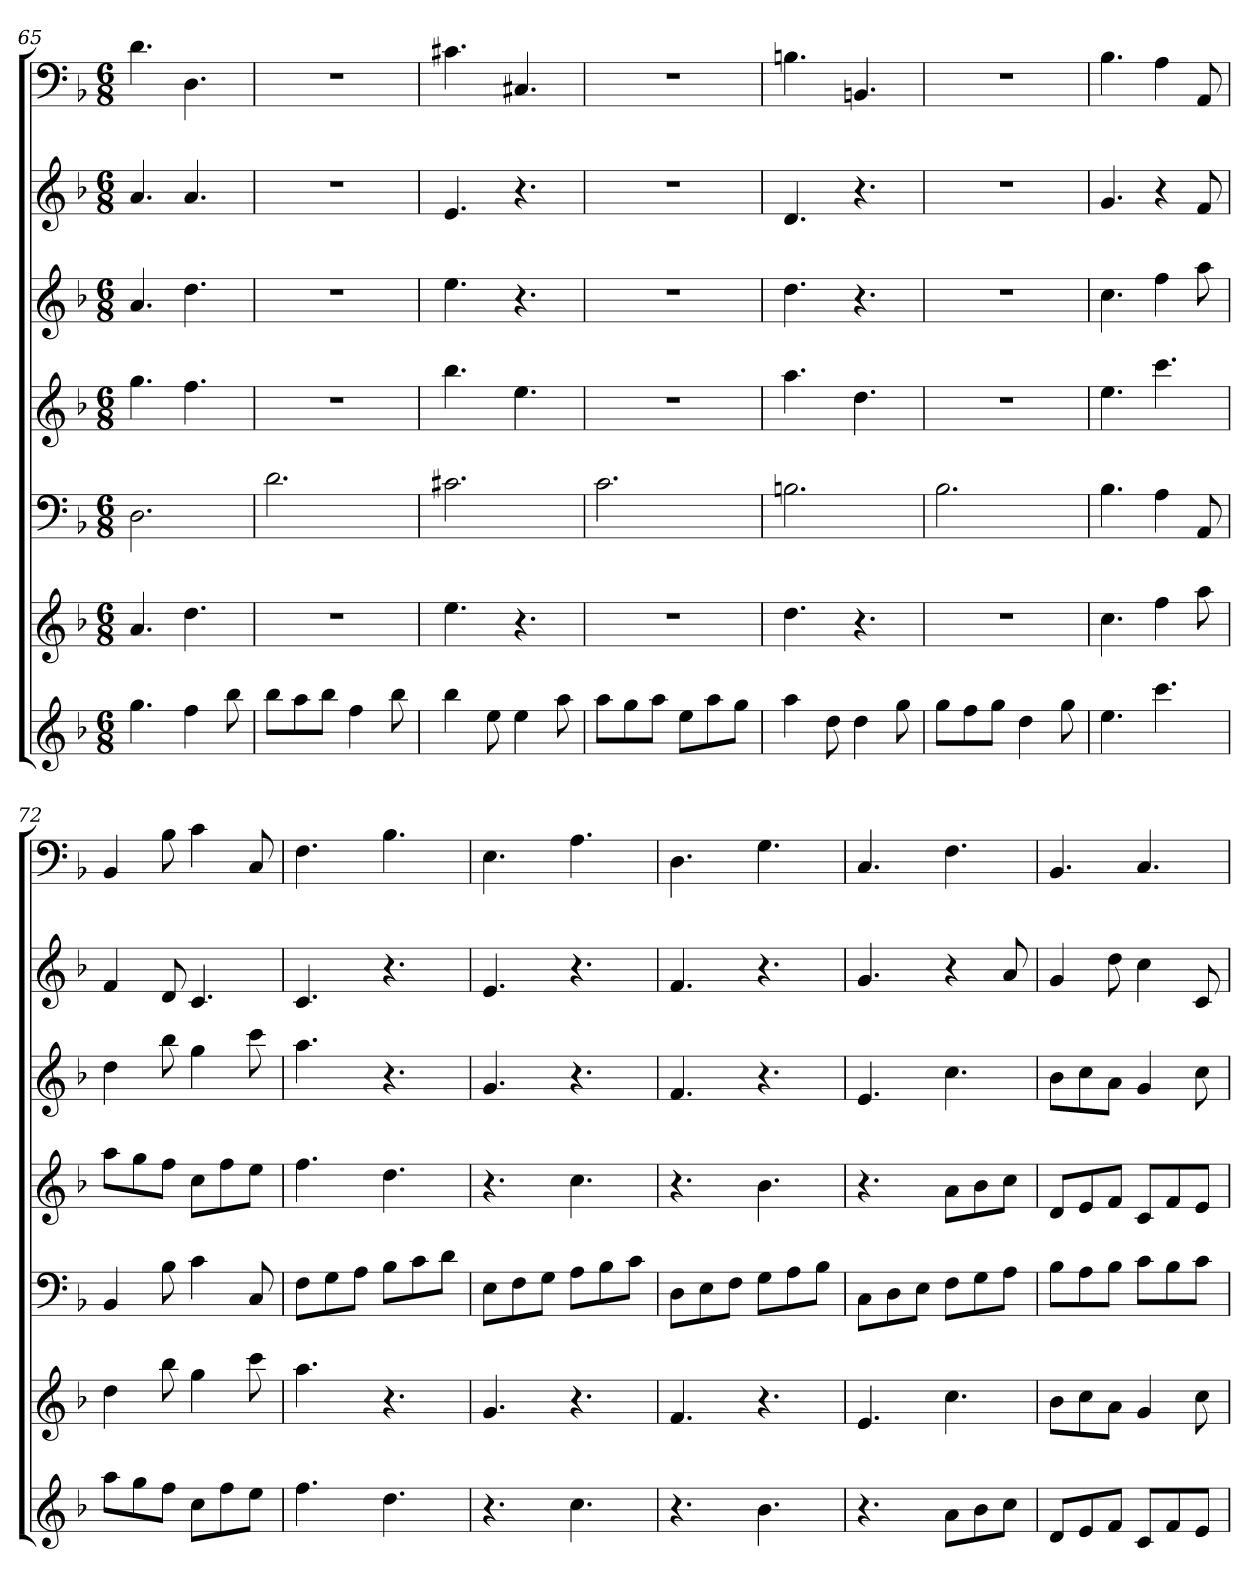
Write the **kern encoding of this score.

**kern	**kern	**kern	**kern	**kern	**kern	**kern
*part7	*part6	*part5	*part4	*part3	*part2	*part1
*staff7	*staff6	*staff5	*staff4	*staff3	*staff2	*staff1
*k[b-]	*k[b-]	*k[b-]	*k[b-]	*k[b-]	*k[b-]	*k[b-]
*F:	*F:	*F:	*F:	*F:	*F:	*F:
*M6/8	*M6/8	*M6/8	*M6/8	*M6/8	*M6/8	*M6/8
=65	=65	=65	=65	=65	=65	=65
4.gg	4.a	2.D	4.gg	4.a	4.a	4.d
4ff	4.dd	.	4.ff	4.dd	4.a	4.D
8bb-	.	.	.	.	.	.
=66	=66	=66	=66	=66	=66	=66
8bb-L	2.r	2.d	2.r	2.r	2.r	2.r
8aa	.	.	.	.	.	.
8bb-J	.	.	.	.	.	.
4ff	.	.	.	.	.	.
8bb-	.	.	.	.	.	.
=67	=67	=67	=67	=67	=67	=67
4bb-	4.ee	2.c#X	4.bb-	4.ee	4.e	4.c#X
8ee	.	.	.	.	.	.
4ee	4.r	.	4.ee	4.r	4.r	4.C#X
8aa	.	.	.	.	.	.
=68	=68	=68	=68	=68	=68	=68
8aaL	2.r	2.c	2.r	2.r	2.r	2.r
8gg	.	.	.	.	.	.
8aaJ	.	.	.	.	.	.
8eeL	.	.	.	.	.	.
8aa	.	.	.	.	.	.
8ggJ	.	.	.	.	.	.
=69	=69	=69	=69	=69	=69	=69
4aa	4.dd	2.Bn	4.aa	4.dd	4.d	4.Bn
8dd	.	.	.	.	.	.
4dd	4.r	.	4.dd	4.r	4.r	4.BBn
8gg	.	.	.	.	.	.
=70	=70	=70	=70	=70	=70	=70
8ggL	2.r	2.B-	2.r	2.r	2.r	2.r
8ff	.	.	.	.	.	.
8ggJ	.	.	.	.	.	.
4dd	.	.	.	.	.	.
8gg	.	.	.	.	.	.
=71	=71	=71	=71	=71	=71	=71
4.ee	4.cc	4.B-	4.ee	4.cc	4.g	4.B-
4.ccc	4ff	4A	4.ccc	4ff	4r	4A
.	8aa	8AA	.	8aa	8f	8AA
=72	=72	=72	=72	=72	=72	=72
8aaL	4dd	4BB-	8aaL	4dd	4f	4BB-
8gg	.	.	8gg	.	.	.
8ffJ	8bb-	8B-	8ffJ	8bb-	8d	8B-
8ccL	4gg	4c	8ccL	4gg	4.c	4c
8ff	.	.	8ff	.	.	.
8eeJ	8ccc	8C	8eeJ	8ccc	.	8C
=73	=73	=73	=73	=73	=73	=73
4.ff	4.aa	8FL	4.ff	4.aa	4.c	4.F
.	.	8G	.	.	.	.
.	.	8AJ	.	.	.	.
4.dd	4.r	8B-L	4.dd	4.r	4.r	4.B-
.	.	8c	.	.	.	.
.	.	8dJ	.	.	.	.
=74	=74	=74	=74	=74	=74	=74
4.r	4.g	8EL	4.r	4.g	4.e	4.E
.	.	8F	.	.	.	.
.	.	8GJ	.	.	.	.
4.cc	4.r	8AL	4.cc	4.r	4.r	4.A
.	.	8B-	.	.	.	.
.	.	8cJ	.	.	.	.
=75	=75	=75	=75	=75	=75	=75
4.r	4.f	8DL	4.r	4.f	4.f	4.D
.	.	8E	.	.	.	.
.	.	8FJ	.	.	.	.
4.b-	4.r	8GL	4.b-	4.r	4.r	4.G
.	.	8A	.	.	.	.
.	.	8B-J	.	.	.	.
=76	=76	=76	=76	=76	=76	=76
4.r	4.e	8CL	4.r	4.e	4.g	4.C
.	.	8D	.	.	.	.
.	.	8EJ	.	.	.	.
8aL	4.cc	8FL	8aL	4.cc	4r	4.F
8b-	.	8G	8b-	.	.	.
8ccJ	.	8AJ	8ccJ	.	8a	.
=77	=77	=77	=77	=77	=77	=77
8dL	8b-L	8B-L	8dL	8b-L	4g	4.BB-
8e	8cc	8A	8e	8cc	.	.
8fJ	8aJ	8B-J	8fJ	8aJ	8dd	.
8cL	4g	8cL	8cL	4g	4cc	4.C
8f	.	8B-	8f	.	.	.
8eJ	8cc	8cJ	8eJ	8cc	8c	.
=	=	=	=	=	=	=
*-	*-	*-	*-	*-	*-	*-
